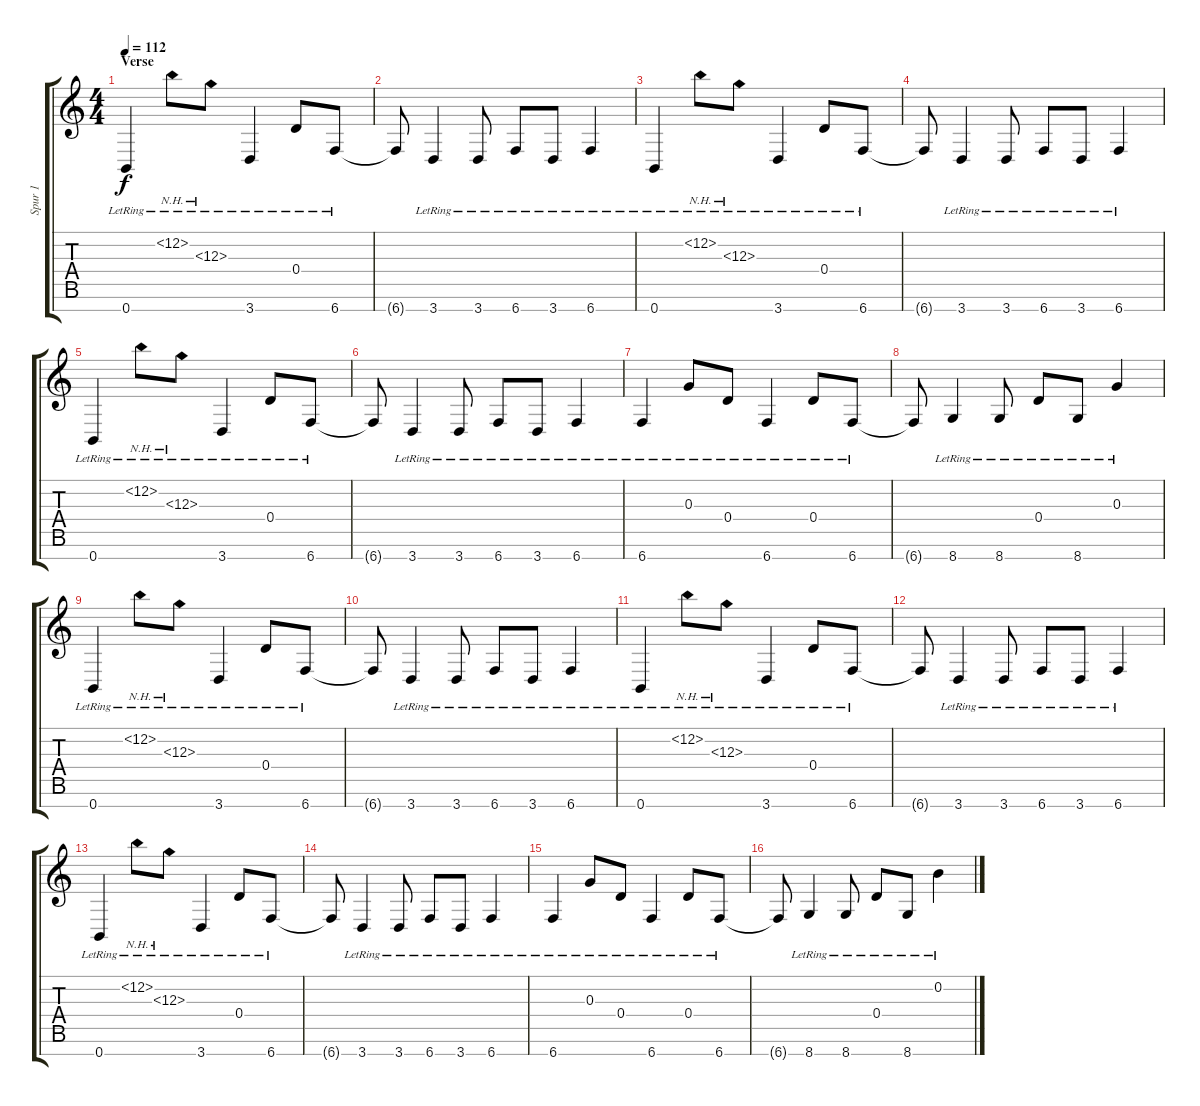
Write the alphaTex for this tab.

\track ("Spur 1" "Spur 1") {instrument electricguitarclean}
\staff {score tabs}
\tuning (E4 B3 G3 D3 A2 E2 B1) {hide}
\ts (4 4)
\section ("" "Verse")
\tempo 112
\clef g2
\ks c
0.7{lr}.4{dy f instrument electricguitarclean} 12.2{nh lr}.8 12.3{nh lr}.8 3.7{lr}.4 0.4{lr}.8 6.7{lr}.8 |
6.7{t}.8 3.7{lr}.4 3.7{lr}.8 6.7{lr}.8 3.7{lr}.8 6.7{lr}.4 |
0.7{lr}.4 12.2{nh lr}.8 12.3{nh lr}.8 3.7{lr}.4 0.4{lr}.8 6.7{lr}.8 |
6.7{t}.8 3.7{lr}.4 3.7{lr}.8 6.7{lr}.8 3.7{lr}.8 6.7{lr}.4 |
0.7{lr}.4 12.2{nh lr}.8 12.3{nh lr}.8 3.7{lr}.4 0.4{lr}.8 6.7{lr}.8 |
6.7{t}.8 3.7{lr}.4 3.7{lr}.8 6.7{lr}.8 3.7{lr}.8 6.7{lr}.4 |
6.7{lr}.4 0.3{lr}.8 0.4{lr}.8 6.7{lr}.4 0.4{lr}.8 6.7{lr}.8 |
6.7{t}.8 8.7{lr}.4 8.7{lr}.8 0.4{lr}.8 8.7{lr}.8 0.3{lr}.4 |
0.7{lr}.4 12.2{nh lr}.8 12.3{nh lr}.8 3.7{lr}.4 0.4{lr}.8 6.7{lr}.8 |
6.7{t}.8 3.7{lr}.4 3.7{lr}.8 6.7{lr}.8 3.7{lr}.8 6.7{lr}.4 |
0.7{lr}.4 12.2{nh lr}.8 12.3{nh lr}.8 3.7{lr}.4 0.4{lr}.8 6.7{lr}.8 |
6.7{t}.8 3.7{lr}.4 3.7{lr}.8 6.7{lr}.8 3.7{lr}.8 6.7{lr}.4 |
0.7{lr}.4 12.2{nh lr}.8 12.3{nh lr}.8 3.7{lr}.4 0.4{lr}.8 6.7{lr}.8 |
6.7{t}.8 3.7{lr}.4 3.7{lr}.8 6.7{lr}.8 3.7{lr}.8 6.7{lr}.4 |
6.7{lr}.4 0.3{lr}.8 0.4{lr}.8 6.7{lr}.4 0.4{lr}.8 6.7{lr}.8 |
6.7{t}.8 8.7{lr}.4 8.7{lr}.8 0.4{lr}.8 8.7{lr}.8 0.2{lr}.4
